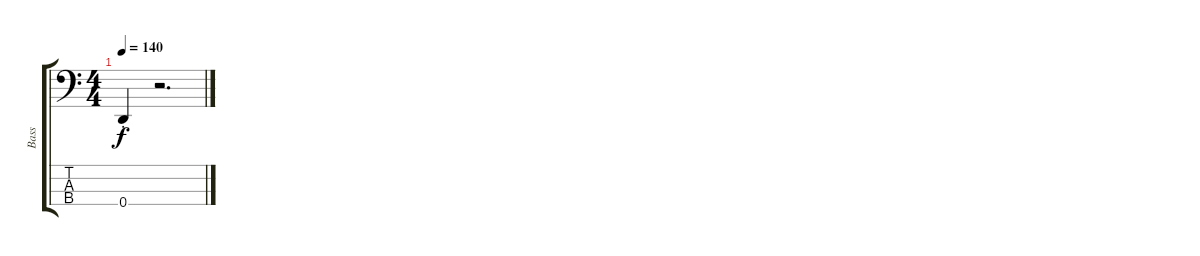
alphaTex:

\track ("Bass" "Bass") {instrument electricbassfinger}
\staff {score tabs}
\tuning (G2 D2 A1 D1) {hide}
\ts (4 4)
\tempo 140
\clef f4
\ks c
0.4{st}.4{dy f} r.2{d}
